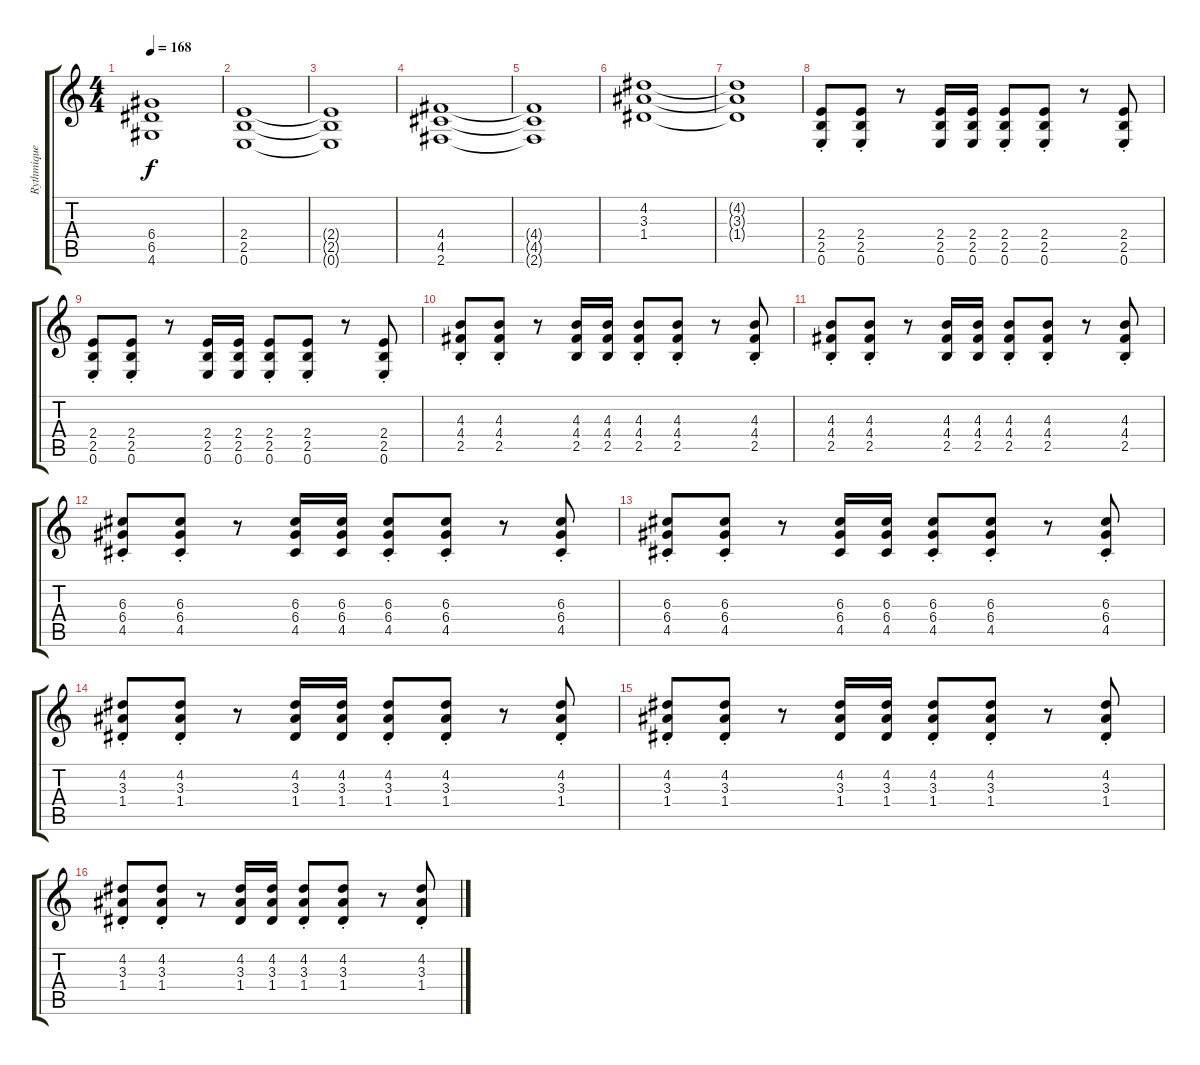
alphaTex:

\track ("Rythmique" "Rythmique") {instrument overdrivenguitar}
\staff {score tabs}
\tuning (E4 B3 G3 D3 A2 E2) {hide}
\ts (4 4)
\tempo 168
\clef g2
\ks c
(6.4{t} 6.5{t} 4.6{t}).1{dy f} |
(2.4 2.5 0.6).1 |
(2.4{t} 2.5{t} 0.6{t}).1 |
(4.4 4.5 2.6).1 |
(4.4{t} 4.5{t} 2.6{t}).1 |
(4.2 3.3 1.4).1 |
(4.2{t} 3.3{t} 1.4{t}).1 |
(2.4{st} 2.5{st} 0.6{st}).8 (2.4{st} 2.5{st} 0.6{st}).8 r.8 (2.4 2.5 0.6).16 (2.4 2.5 0.6).16 (2.4{st} 2.5{st} 0.6{st}).8 (2.4{st} 2.5{st} 0.6{st}).8 r.8 (2.4{st} 2.5{st} 0.6{st}).8 |
(2.4{st} 2.5{st} 0.6{st}).8 (2.4{st} 2.5{st} 0.6{st}).8 r.8 (2.4 2.5 0.6).16 (2.4 2.5 0.6).16 (2.4{st} 2.5{st} 0.6{st}).8 (2.4{st} 2.5{st} 0.6{st}).8 r.8 (2.4{st} 2.5{st} 0.6{st}).8 |
(4.3{st} 4.4{st} 2.5{st}).8 (4.3{st} 4.4{st} 2.5{st}).8 r.8 (4.3 4.4 2.5).16 (4.3 4.4 2.5).16 (4.3{st} 4.4{st} 2.5{st}).8 (4.3{st} 4.4{st} 2.5{st}).8 r.8 (4.3{st} 4.4{st} 2.5{st}).8 |
(4.3{st} 4.4{st} 2.5{st}).8 (4.3{st} 4.4{st} 2.5{st}).8 r.8 (4.3 4.4 2.5).16 (4.3 4.4 2.5).16 (4.3{st} 4.4{st} 2.5{st}).8 (4.3{st} 4.4{st} 2.5{st}).8 r.8 (4.3{st} 4.4{st} 2.5{st}).8 |
(6.3{st} 6.4{st} 4.5{st}).8 (6.3{st} 6.4{st} 4.5{st}).8 r.8 (6.3 6.4 4.5).16 (6.3 6.4 4.5).16 (6.3{st} 6.4{st} 4.5{st}).8 (6.3{st} 6.4{st} 4.5{st}).8 r.8 (6.3{st} 6.4{st} 4.5{st}).8 |
(6.3{st} 6.4{st} 4.5{st}).8 (6.3{st} 6.4{st} 4.5{st}).8 r.8 (6.3 6.4 4.5).16 (6.3 6.4 4.5).16 (6.3{st} 6.4{st} 4.5{st}).8 (6.3{st} 6.4{st} 4.5{st}).8 r.8 (6.3{st} 6.4{st} 4.5{st}).8 |
(4.2{st} 3.3{st} 1.4{st}).8 (4.2{st} 3.3{st} 1.4{st}).8 r.8 (4.2 3.3 1.4).16 (4.2 3.3 1.4).16 (4.2{st} 3.3{st} 1.4{st}).8 (4.2{st} 3.3{st} 1.4{st}).8 r.8 (4.2{st} 3.3{st} 1.4{st}).8 |
(4.2{st} 3.3{st} 1.4{st}).8 (4.2{st} 3.3{st} 1.4{st}).8 r.8 (4.2 3.3 1.4).16 (4.2 3.3 1.4).16 (4.2{st} 3.3{st} 1.4{st}).8 (4.2{st} 3.3{st} 1.4{st}).8 r.8 (4.2{st} 3.3{st} 1.4{st}).8 |
(4.2{st} 3.3{st} 1.4{st}).8 (4.2{st} 3.3{st} 1.4{st}).8 r.8 (4.2 3.3 1.4).16 (4.2 3.3 1.4).16 (4.2{st} 3.3{st} 1.4{st}).8 (4.2{st} 3.3{st} 1.4{st}).8 r.8 (4.2{st} 3.3{st} 1.4{st}).8
